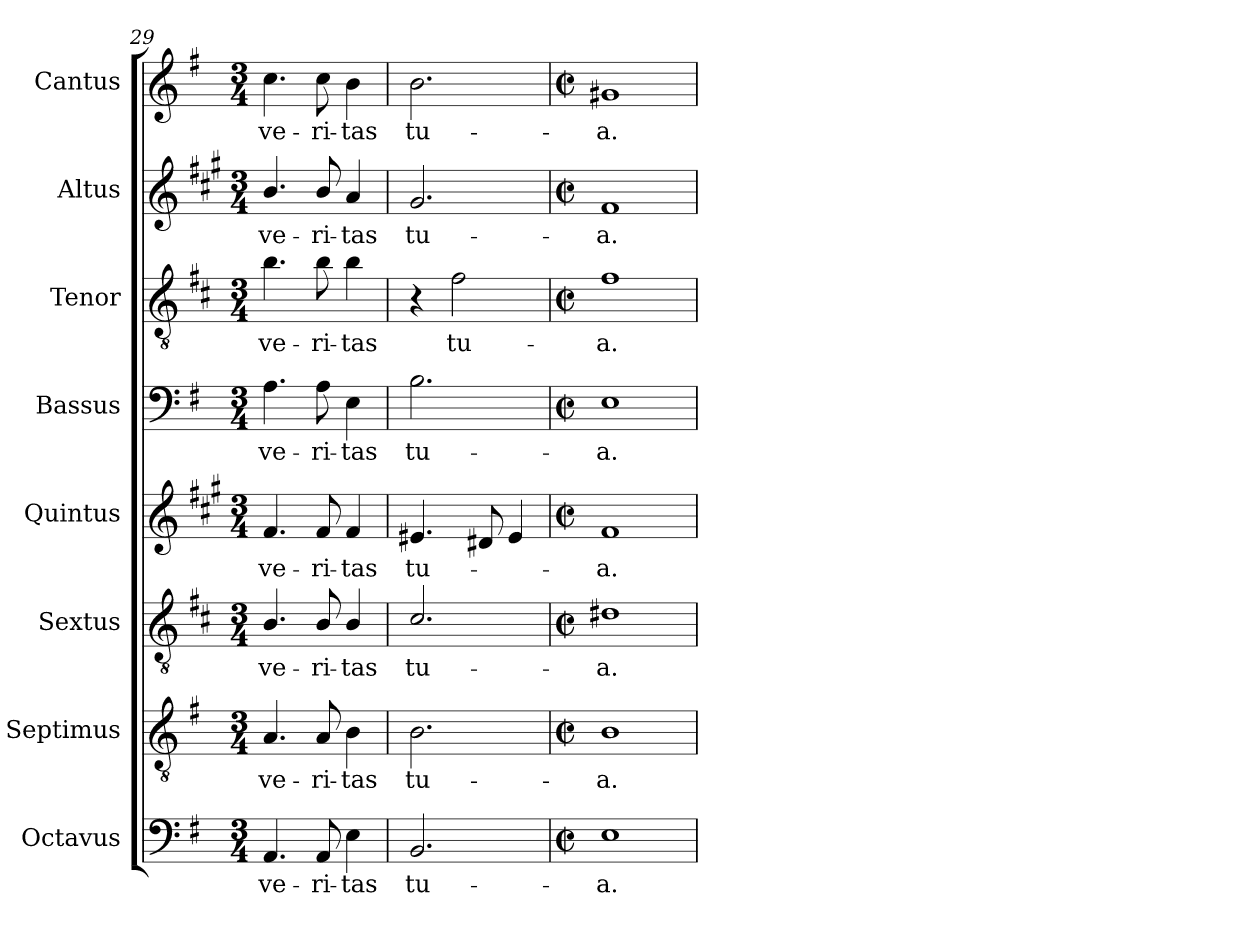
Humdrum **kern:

**kern	**text	**kern	**text	**kern	**text	**kern	**text	**kern	**text	**kern	**text	**kern	**text	**kern	**text
*part8	*part8	*part7	*part7	*part6	*part6	*part5	*part5	*part4	*part4	*part3	*part3	*part2	*part2	*part1	*part1
*staff8	*staff8	*staff7	*staff7	*staff6	*staff6	*staff5	*staff5	*staff4	*staff4	*staff3	*staff3	*staff2	*staff2	*staff1	*staff1
*I"Octavus	*	*I"Septimus	*	*I"Sextus	*	*I"Quintus	*	*I"Bassus	*	*I"Tenor	*	*I"Altus	*	*I"Cantus	*
*	*	*	*	*	*	*	*	*I'B	*	*I'T	*	*I'A	*	*I'C	*
*clefF4	*	*clefGv2	*	*clefGv2	*	*clefG2	*	*clefF4	*	*clefGv2	*	*clefG2	*	*clefG2	*
*	*	*	*	*ITrd4c7	*	*ITrd1c2	*	*	*	*ITrd4c7	*	*ITrd1c2	*	*	*
*k[f#]	*	*k[f#]	*	*k[f#]	*	*k[f#]	*	*k[f#]	*	*k[f#]	*	*k[f#]	*	*k[f#]	*
*G:	*	*G:	*	*G:	*	*G:	*	*G:	*	*G:	*	*G:	*	*G:	*
*M3/4	*	*M3/4	*	*M3/4	*	*M3/4	*	*M3/4	*	*M3/4	*	*M3/4	*	*M3/4	*
=29	=29	=29	=29	=29	=29	=29	=29	=29	=29	=29	=29	=29	=29	=29	=29
!	!LO:LY:b	!	!LO:LY:b	!	!LO:LY:b	!	!LO:LY:b	!	!LO:LY:b	!	!LO:LY:b	!	!LO:LY:b	!	!LO:LY:b
4.AA/	ve-	4.A/	ve-	4.E/	ve-	4.e/	ve-	4.A\	ve-	4.e\	ve-	4.a/	ve-	4.cc\	ve-
!	!LO:LY:b	!	!LO:LY:b	!	!LO:LY:b	!	!LO:LY:b	!	!LO:LY:b	!	!LO:LY:b	!	!LO:LY:b	!	!LO:LY:b
8AA/	-ri-	8A/	-ri-	8E/	-ri-	8e/	-ri-	8A\	-ri-	8e\	-ri-	8a/	-ri-	8cc\	-ri-
!	!LO:LY:b	!	!LO:LY:b	!	!LO:LY:b	!	!LO:LY:b	!	!LO:LY:b	!	!LO:LY:b	!	!LO:LY:b	!	!LO:LY:b
4E\	-tas	4B\	-tas	4E/	-tas	4e/	-tas	4E\	-tas	4e\	-tas	4g/	-tas	4b\	-tas
=30	=30	=30	=30	=30	=30	=30	=30	=30	=30	=30	=30	=30	=30	=30	=30
!	!LO:LY:b	!	!LO:LY:b	!	!LO:LY:b	!	!LO:LY:b	!	!LO:LY:b	!	!	!	!LO:LY:b	!	!LO:LY:b
2.BB/	tu-	2.B\	tu-	2.F#/	tu-	4.d#X/	tu-	2.B\	tu-	4r	.	2.f#/	tu-	2.b\	tu-
!	!	!	!	!	!	!	!	!	!	!	!LO:LY:b	!	!	!	!
.	.	.	.	.	.	.	.	.	.	2B\	tu-	.	.	.	.
.	.	.	.	.	.	8c#X/	.	.	.	.	.	.	.	.	.
.	.	.	.	.	.	4d#/	.	.	.	.	.	.	.	.	.
=31	=31	=31	=31	=31	=31	=31	=31	=31	=31	=31	=31	=31	=31	=31	=31
*M2/2	*	*M2/2	*	*M2/2	*	*M2/2	*	*M2/2	*	*M2/2	*	*M2/2	*	*M2/2	*
*met(c|)	*	*met(c|)	*	*met(c|)	*	*met(c|)	*	*met(c|)	*	*met(c|)	*	*met(c|)	*	*met(c|)	*
!	!LO:LY:b	!	!LO:LY:b	!	!LO:LY:b	!	!LO:LY:b	!	!LO:LY:b	!	!LO:LY:b	!	!LO:LY:b	!	!LO:LY:b
1E	-a.	1B	-a.	1G#X	-a.	1e	-a.	1E	-a.	1B	-a.	1e	-a.	1g#X	-a.
=	=	=	=	=	=	=	=	=	=	=	=	=	=	=	=
*-	*-	*-	*-	*-	*-	*-	*-	*-	*-	*-	*-	*-	*-	*-	*-
